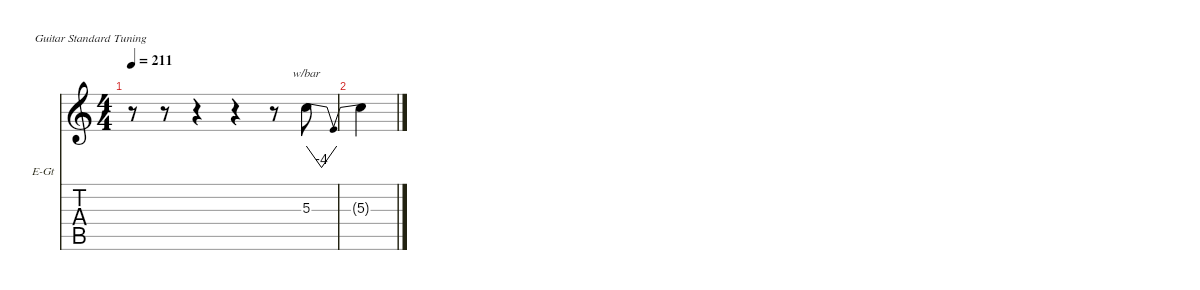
\hideDynamics
\bracketExtendMode nobrackets
\firstSystemTrackNameOrientation horizontal
\otherSystemsTrackNameOrientation horizontal
\track ("Lead Guitar" "E-Gt") {instrument distortionguitar}
\staff {score tabs}
\tuning (E4 B3 G3 D3 A2 E2)
\ts (4 4)
\tempo 211
\clef g2
\ks c
r.8{dy f instrument distortionguitar beam Down} r.8{beam Down} r.4{beam Down} r.4{beam Down} r.8{beam Down} 5.3.8{tbe (dip default 0.6 0 30.599999999999998 -16 31.2 -16 59.4 0) beam Down} |
5.3{t}.4{beam Down}
